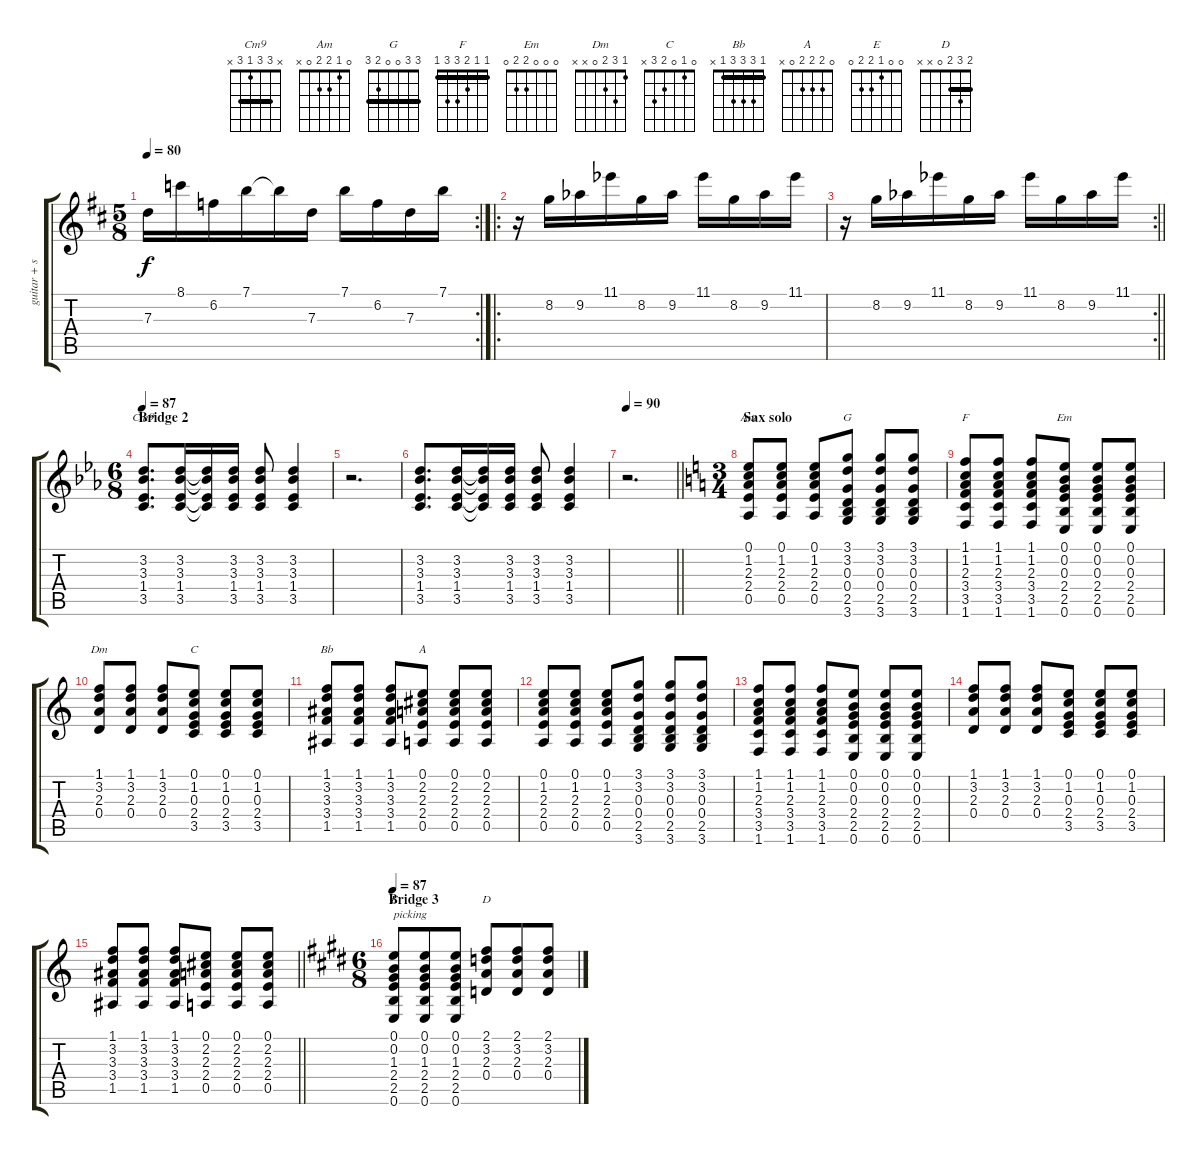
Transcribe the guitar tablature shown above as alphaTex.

\track ("guitar + strings" "guitar + s") {instrument acousticguitarsteel}
\staff {score tabs}
\tuning (E4 B3 G3 D3 A2 E2) {hide}
\chord ("Cm9" x 3 3 1 3 x) {barre 3}
\chord ("Am" 0 1 2 2 0 x)
\chord ("G" 3 3 0 0 2 3) {barre 3}
\chord ("F" 1 1 2 3 3 1) {barre 1}
\chord ("Em" 0 0 0 2 2 0)
\chord ("Dm" 1 3 2 0 x x)
\chord ("C" 0 1 0 2 3 x)
\chord ("Bb" 1 3 3 3 1 x) {barre 1}
\chord ("A" 0 2 2 2 0 x)
\chord ("E" 0 0 1 2 2 0)
\chord ("D" 2 3 2 0 x x) {barre 2}
\rc 2
\ts (5 8)
\tempo 80
\clef g2
\ks d
7.3.16{dy f} 8.1.16 6.2.16 7.1.16 7.1{t}.16 7.3.16 7.1.16 6.2.16 7.3.16 7.1.16 |
\ro
r.16 8.2.16 9.2{acc b}.16 11.1{acc b}.16 8.2.16 9.2{acc b}.16 11.1{acc b}.16 8.2.16 9.2{acc b}.16 11.1{acc b}.16 |
\rc 2
\barLineRight lightlight
r.16 8.2.16 9.2{acc b}.16 11.1{acc b}.16 8.2.16 9.2{acc b}.16 11.1{acc b}.16 8.2.16 9.2{acc b}.16 11.1{acc b}.16 |
\ts (6 8)
\section ("" "Bridge 2")
\tempo 87
\ks eb
(3.2 3.3 1.4 3.5).8{d ch "Cm9"} (3.2 3.3 1.4 3.5).16 (3.2{t} 3.3{t} 1.4{t} 3.5{t}).16 (3.2 3.3 1.4 3.5).16 (3.2 3.3 1.4 3.5).8 (3.2 3.3 1.4 3.5).4 |
r.2{d} |
(3.2 3.3 1.4 3.5).8{d} (3.2 3.3 1.4 3.5).16 (3.2{t} 3.3{t} 1.4{t} 3.5{t}).16 (3.2 3.3 1.4 3.5).16 (3.2 3.3 1.4 3.5).8 (3.2 3.3 1.4 3.5).4 |
\tempo 90
\barLineRight lightlight
r.2{d} |
\ts (3 4)
\section ("" "Sax solo")
\ks c
(0.1 1.2 2.3 2.4 0.5).8{ch "Am"} (0.1 1.2 2.3 2.4 0.5).8 (0.1 1.2 2.3 2.4 0.5).8 (3.1 3.2 0.3 0.4 2.5 3.6).8{ch "G"} (3.1 3.2 0.3 0.4 2.5 3.6).8 (3.1 3.2 0.3 0.4 2.5 3.6).8 |
(1.1 1.2 2.3 3.4 3.5 1.6).8{ch "F"} (1.1 1.2 2.3 3.4 3.5 1.6).8 (1.1 1.2 2.3 3.4 3.5 1.6).8 (0.1 0.2 0.3 2.4 2.5 0.6).8{ch "Em"} (0.1 0.2 0.3 2.4 2.5 0.6).8 (0.1 0.2 0.3 2.4 2.5 0.6).8 |
(1.1 3.2 2.3 0.4).8{ch "Dm"} (1.1 3.2 2.3 0.4).8 (1.1 3.2 2.3 0.4).8 (0.1 1.2 0.3 2.4 3.5).8{ch "C"} (0.1 1.2 0.3 2.4 3.5).8 (0.1 1.2 0.3 2.4 3.5).8 |
(1.1 3.2 3.3 3.4 1.5).8{ch "Bb"} (1.1 3.2 3.3 3.4 1.5).8 (1.1 3.2 3.3 3.4 1.5).8 (0.1 2.2 2.3 2.4 0.5).8{ch "A"} (0.1 2.2 2.3 2.4 0.5).8 (0.1 2.2 2.3 2.4 0.5).8 |
(0.1 1.2 2.3 2.4 0.5).8 (0.1 1.2 2.3 2.4 0.5).8 (0.1 1.2 2.3 2.4 0.5).8 (3.1 3.2 0.3 0.4 2.5 3.6).8 (3.1 3.2 0.3 0.4 2.5 3.6).8 (3.1 3.2 0.3 0.4 2.5 3.6).8 |
(1.1 1.2 2.3 3.4 3.5 1.6).8 (1.1 1.2 2.3 3.4 3.5 1.6).8 (1.1 1.2 2.3 3.4 3.5 1.6).8 (0.1 0.2 0.3 2.4 2.5 0.6).8 (0.1 0.2 0.3 2.4 2.5 0.6).8 (0.1 0.2 0.3 2.4 2.5 0.6).8 |
(1.1 3.2 2.3 0.4).8 (1.1 3.2 2.3 0.4).8 (1.1 3.2 2.3 0.4).8 (0.1 1.2 0.3 2.4 3.5).8 (0.1 1.2 0.3 2.4 3.5).8 (0.1 1.2 0.3 2.4 3.5).8 |
\barLineRight lightlight
(1.1 3.2 3.3 3.4 1.5).8 (1.1 3.2 3.3 3.4 1.5).8 (1.1 3.2 3.3 3.4 1.5).8 (0.1 2.2 2.3 2.4 0.5).8 (0.1 2.2 2.3 2.4 0.5).8 (0.1 2.2 2.3 2.4 0.5).8 |
\ts (6 8)
\section ("" "Bridge 3")
\tempo 87
\ks e
(0.1 0.2 1.3 2.4 2.5 0.6).8{ch "E" txt "picking"} (0.1 0.2 1.3 2.4 2.5 0.6).8 (0.1 0.2 1.3 2.4 2.5 0.6).8 (2.1 3.2 2.3 0.4).8{ch "D"} (2.1 3.2 2.3 0.4).8 (2.1 3.2 2.3 0.4).8
